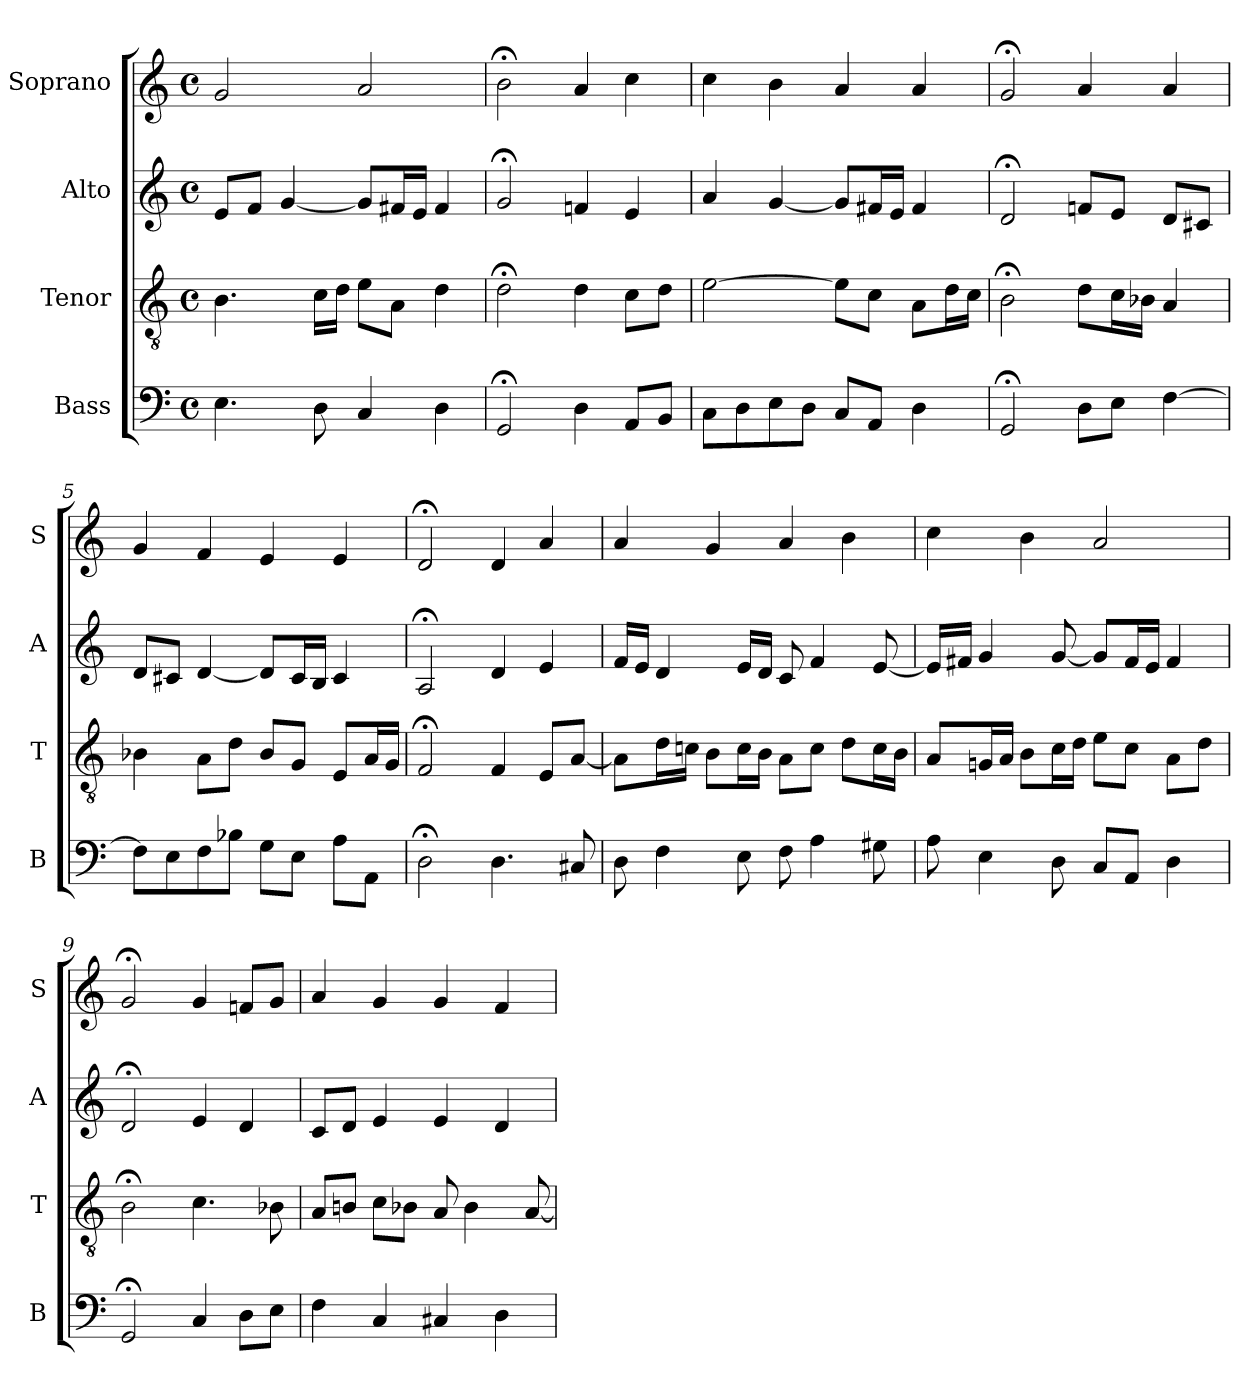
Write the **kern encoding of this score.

**kern	**kern	**kern	**kern
*part4	*part3	*part2	*part1
*staff4	*staff3	*staff2	*staff1
*I"Bass	*I"Tenor	*I"Alto	*I"Soprano
*I'B	*I'T	*I'A	*I'S
*clefF4	*clefGv2	*clefG2	*clefG2
*k[]	*k[]	*k[]	*k[]
*a:	*a:	*a:	*a:
*M4/4	*M4/4	*M4/4	*M4/4
*met(c)	*met(c)	*met(c)	*met(c)
*MM100	*MM100	*MM100	*MM100
=1	=1	=1	=1
4.E	4.B	8eL	2g
.	.	8fJ	.
.	.	[4g	.
8D	16cLL	.	.
.	16dJJ	.	.
4C	8eL	8gL]	2a
.	8AJ	16f#XL	.
.	.	16eJJ	.
4D	4d	4f#	.
=2	=2	=2	=2
2GG;<	2d;<	2g;<	2b;<
4D	4d	4fn	4a
8AAL	8cL	4e	4cc
8BBJ	8dJ	.	.
=3	=3	=3	=3
8CL	[2e	4a	4cc
8D	.	.	.
8E	.	[4g	4b
8DJ	.	.	.
8CL	8eL]	8gL]	4a
8AAJ	8cJ	16f#XL	.
.	.	16eJJ	.
4D	8AL	4f#	4a
.	16dL	.	.
.	16cJJ	.	.
=4	=4	=4	=4
2GG;<	2B;<	2d;<	2g;<
8DL	8dL	8fnL	4a
8EJ	16cL	8eJ	.
.	16B-XJJ	.	.
[4F	4A	8dL	4a
.	.	8c#XJ	.
=5	=5	=5	=5
8FL]	4B-X	8dL	4g
8E	.	8c#XJ	.
8F	8AL	[4d	4f
8B-XJ	8dJ	.	.
8GL	8B-L	8dL]	4e
8EJ	8GJ	16c#L	.
.	.	16BJJ	.
8AL	8EL	4c#	4e
8AAJ	16AL	.	.
.	16GJJ	.	.
=6	=6	=6	=6
2D;<	2F;<	2A;<	2d;<
4.D	4F	4d	4d
.	8EL	4e	4a
8C#X	[8AJ	.	.
=7	=7	=7	=7
8D	8AL]	16fLL	4a
.	.	16eJJ	.
4F	16dL	4d	.
.	16cnJJ	.	.
.	8BL	.	4g
8E	16cL	16eLL	.
.	16BJJ	16dJJ	.
8F	8AL	8c	4a
4A	8cJ	4f	.
.	8dL	.	4b
8G#X	16cL	[8e	.
.	16BJJ	.	.
=8	=8	=8	=8
8A	8AL	16eLL]	4cc
.	.	16f#XJJ	.
4E	16GnL	4g	.
.	16AJJ	.	.
.	8BL	.	4b
8D	16cL	[8g	.
.	16dJJ	.	.
8CL	8eL	8gL]	2a
8AAJ	8cJ	16f#L	.
.	.	16eJJ	.
4D	8AL	4f#	.
.	8dJ	.	.
=9	=9	=9	=9
2GG;<	2B;<	2d;<	2g;<
4C	4.c	4e	4g
8DL	.	4d	8fnL
8EJ	8B-X	.	8gJ
=10	=10	=10	=10
4F	8AL	8cL	4a
.	8BnJ	8dJ	.
4C	8cL	4e	4g
.	8B-XJ	.	.
4C#X	8A	4e	4g
.	4B-	.	.
4D	.	4d	4f
.	[8A	.	.
=	=	=	=
*-	*-	*-	*-
